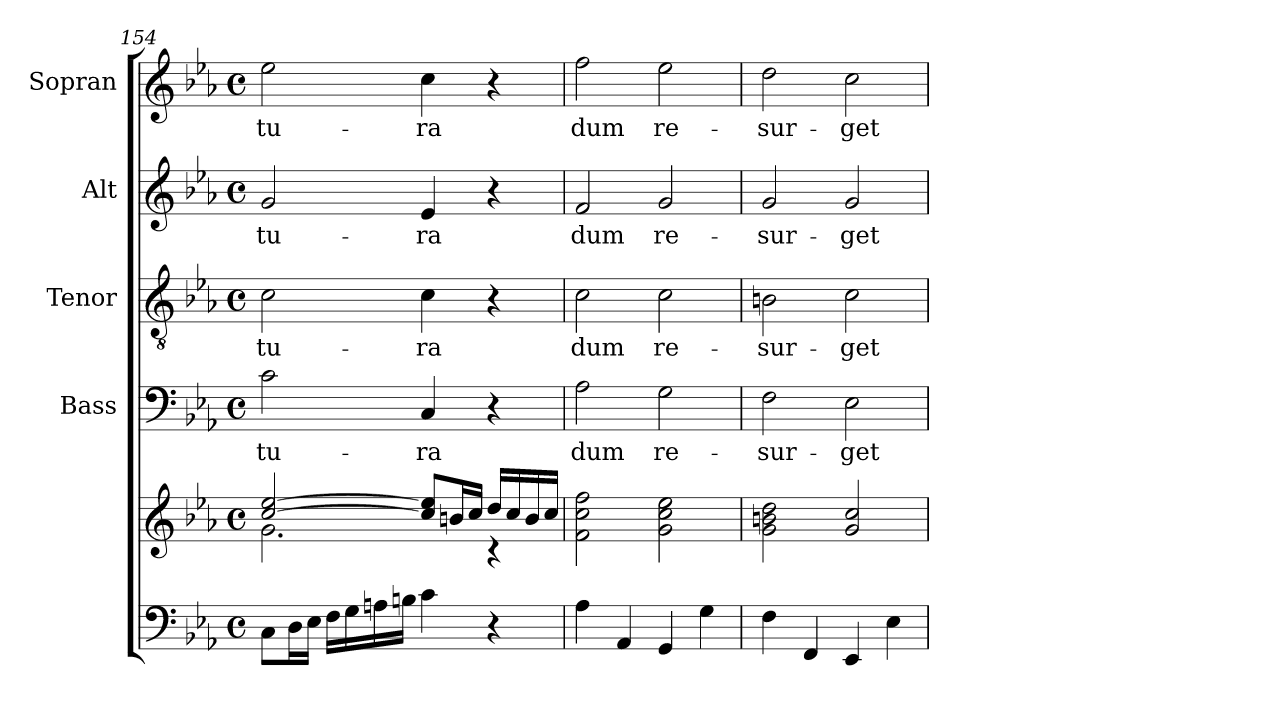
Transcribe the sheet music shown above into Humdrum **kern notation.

**kern	**kern	**kern	**text	**kern	**text	**kern	**text	**kern	**text
*part5	*part5	*part4	*part4	*part3	*part3	*part2	*part2	*part1	*part1
*staff6	*staff5	*staff4	*staff4	*staff3	*staff3	*staff2	*staff2	*staff1	*staff1
*	*	*I"Bass	*	*I"Tenor	*	*I"Alt	*	*I"Sopran	*
*	*	*I'B.	*	*I'T.	*	*I'A.	*	*I'S.	*
*clefF4	*clefG2	*clefF4	*	*clefGv2	*	*clefG2	*	*clefG2	*
*k[b-e-a-]	*k[b-e-a-]	*k[b-e-a-]	*	*k[b-e-a-]	*	*k[b-e-a-]	*	*k[b-e-a-]	*
*E-:	*E-:	*E-:	*	*E-:	*	*E-:	*	*E-:	*
*M4/4	*M4/4	*M4/4	*	*M4/4	*	*M4/4	*	*M4/4	*
*met(c)	*met(c)	*met(c)	*	*met(c)	*	*met(c)	*	*met(c)	*
=154	=154	=154	=154	=154	=154	=154	=154	=154	=154
*	*^	*	*	*	*	*	*	*	*
!	!	!	!	!LO:LY:b	!	!LO:LY:b	!	!LO:LY:b	!	!LO:LY:b
8C\L	[>2cc/ [>2ee-/	2.g\	2c\	-tu-	2c\	-tu-	2g/	-tu-	2ee-\	-tu-
16D\L	.	.	.	.	.	.	.	.	.	.
16E-\JJ	.	.	.	.	.	.	.	.	.	.
16F\LL	.	.	.	.	.	.	.	.	.	.
16G\	.	.	.	.	.	.	.	.	.	.
16An\	.	.	.	.	.	.	.	.	.	.
16Bn\JJ	.	.	.	.	.	.	.	.	.	.
!	!	!	!	!LO:LY:b	!	!LO:LY:b	!	!LO:LY:b	!	!LO:LY:b
4c\	8cc/] 8ee-/]L	.	4C/	-ra	4c\	-ra	4e-/	-ra	4cc\	-ra
.	16bn/L	.	.	.	.	.	.	.	.	.
.	16cc/JJ	.	.	.	.	.	.	.	.	.
4r	16dd/LL	4rc	4r	.	4r	.	4r	.	4r	.
.	16cc/	.	.	.	.	.	.	.	.	.
.	16b/	.	.	.	.	.	.	.	.	.
.	16cc/JJ	.	.	.	.	.	.	.	.	.
*	*v	*v	*	*	*	*	*	*	*	*
!!LO:PB:g=z
=155	=155	=155	=155	=155	=155	=155	=155	=155	=155
!	!	!	!LO:LY:b	!	!LO:LY:b	!	!LO:LY:b	!	!LO:LY:b
4A-\	2f\ 2cc\ 2ff\	2A-\	dum	2c\	dum	2f/	dum	2ff\	dum
4AA-/	.	.	.	.	.	.	.	.	.
!	!	!	!LO:LY:b	!	!LO:LY:b	!	!LO:LY:b	!	!LO:LY:b
4GG/	2g\ 2cc\ 2ee-\	2G\	re-	2c\	re-	2g/	re-	2ee-\	re-
4G\	.	.	.	.	.	.	.	.	.
=156	=156	=156	=156	=156	=156	=156	=156	=156	=156
!	!	!	!LO:LY:b	!	!LO:LY:b	!	!LO:LY:b	!	!LO:LY:b
4F\	2g\ 2bn\ 2dd\	2F\	-sur-	2Bn\	-sur-	2g/	-sur-	2dd\	-sur-
4FF/	.	.	.	.	.	.	.	.	.
!	!	!	!LO:LY:b	!	!LO:LY:b	!	!LO:LY:b	!	!LO:LY:b
4EE-/	2g/ 2cc/	2E-\	-get	2c\	-get	2g/	-get	2cc\	-get
4E-\	.	.	.	.	.	.	.	.	.
=	=	=	=	=	=	=	=	=	=
*-	*-	*-	*-	*-	*-	*-	*-	*-	*-
